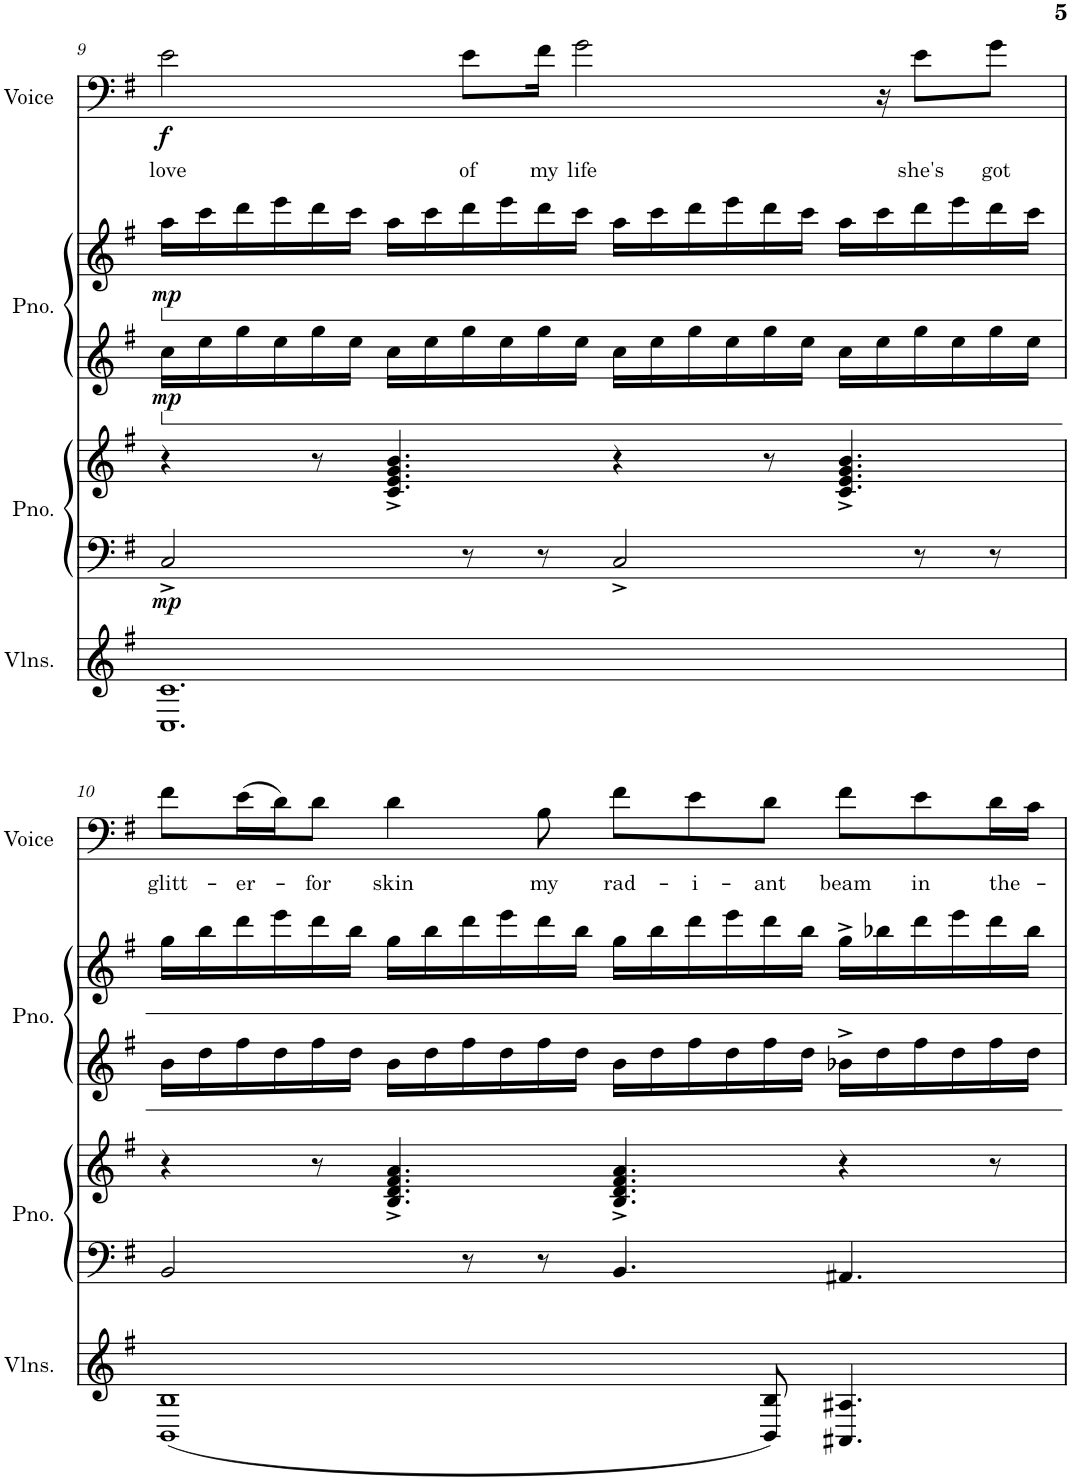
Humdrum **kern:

**kern	**kern	**kern	**dynam	**kern	**kern	**dynam	**kern	**text	**dynam
*part4	*part3	*part3	*part3	*part2	*part2	*part2	*part1	*part1	*part1
*staff6	*staff5	*staff4	*staff4/5	*staff3	*staff2	*staff2/3	*staff1	*staff1	*staff1
*I"Violins	*I"Piano	*	*	*I"Piano	*	*	*I"Voice	*	*
*I'Vlns.	*I'Pno.	*	*	*I'Pno.	*	*	*I'Voice	*	*
!!LO:PB:g=z
*clefG2	*clefF4	*clefG2	*	*clefG2	*clefG2	*	*clefF4	*	*
*k[f#]	*k[f#]	*k[f#]	*	*k[f#]	*k[f#]	*	*k[f#]	*	*
*M12/8	*M12/8	*M12/8	*	*M12/8	*M12/8	*	*M12/8	*	*
=9	=9	=9	=9	=9	=9	=9	=9	=9	=9
!	!	!	!LO:DY:b=2	!	!	!LO:DY:b=2	!	!LO:LY:b	!
!	!	!	!	!	!	!LO:DY:n=1:b	!	!	!LO:DY:b
1.C 1.c	2C^/	4r	mp	16cc\LL	16aa\LL	mp mp	2e\	love	f
.	.	.	.	16ee\	16ccc\	.	.	.	.
.	.	.	.	16gg\	16ddd\	.	.	.	.
.	.	.	.	16ee\	16eee\	.	.	.	.
.	.	8r	.	16gg\	16ddd\	.	.	.	.
.	.	.	.	16ee\JJ	16ccc\JJ	.	.	.	.
.	.	4.c/^ 4.e/^ 4.g/^ 4.b/^	.	16cc\LL	16aa\LL	.	.	.	.
.	.	.	.	16ee\	16ccc\	.	.	.	.
!	!	!	!	!	!	!	!	!LO:LY:b	!
.	8r	.	.	16gg\	16ddd\	.	8e\L	of	.
.	.	.	.	16ee\	16eee\	.	.	.	.
!	!	!	!	!	!	!	!	!LO:LY:b	!
.	8r	.	.	16gg\	16ddd\	.	16f#\Jk	my	.
!	!	!	!	!	!	!	!	!LO:LY:b	!
.	.	.	.	16ee\JJ	16ccc\JJ	.	2g\	life	.
.	2C^/	4r	.	16cc\LL	16aa\LL	.	.	.	.
.	.	.	.	16ee\	16ccc\	.	.	.	.
.	.	.	.	16gg\	16ddd\	.	.	.	.
.	.	.	.	16ee\	16eee\	.	.	.	.
.	.	8r	.	16gg\	16ddd\	.	.	.	.
.	.	.	.	16ee\JJ	16ccc\JJ	.	.	.	.
.	.	4.c/^ 4.e/^ 4.g/^ 4.b/^	.	16cc\LL	16aa\LL	.	.	.	.
.	.	.	.	16ee\	16ccc\	.	16r	.	.
!	!	!	!	!	!	!	!	!LO:LY:b	!
.	8r	.	.	16gg\	16ddd\	.	8e\L	she's	.
.	.	.	.	16ee\	16eee\	.	.	.	.
!	!	!	!	!	!	!	!	!LO:LY:b	!
.	8r	.	.	16gg\	16ddd\	.	8g\J	got	.
.	.	.	.	16ee\JJ	16ccc\JJ	.	.	.	.
!!LO:LB:g=z
=10	=10	=10	=10	=10	=10	=10	=10	=10	=10
!	!	!	!	!	!	!	!	!LO:LY:b	!
(1BB 1B	2BB/	4r	.	16b\LL	16gg\LL	.	8f#\L	glitt-	.
.	.	.	.	16dd\	16bb\	.	.	.	.
!	!	!	!	!	!	!	!	!LO:LY:b	!
.	.	.	.	16ff#\	16ddd\	.	(16e\L	-er-	.
.	.	.	.	16dd\	16eee\	.	16d\J)	.	.
!	!	!	!	!	!	!	!	!LO:LY:b	!
.	.	8r	.	16ff#\	16ddd\	.	8d\J	-for	.
.	.	.	.	16dd\JJ	16bb\JJ	.	.	.	.
!	!	!	!	!	!	!	!	!LO:LY:b	!
.	.	4.B/^ 4.d/^ 4.f#/^ 4.a/^	.	16b\LL	16gg\LL	.	4d\	skin	.
.	.	.	.	16dd\	16bb\	.	.	.	.
.	8r	.	.	16ff#\	16ddd\	.	.	.	.
.	.	.	.	16dd\	16eee\	.	.	.	.
!	!	!	!	!	!	!	!	!LO:LY:b	!
.	8r	.	.	16ff#\	16ddd\	.	8B\	my	.
.	.	.	.	16dd\JJ	16bb\JJ	.	.	.	.
!	!	!	!	!	!	!	!	!LO:LY:b	!
.	4.BB/	4.B/^ 4.d/^ 4.f#/^ 4.a/^	.	16b\LL	16gg\LL	.	8f#\L	rad-	.
.	.	.	.	16dd\	16bb\	.	.	.	.
!	!	!	!	!	!	!	!	!LO:LY:b	!
.	.	.	.	16ff#\	16ddd\	.	8e\	-i-	.
.	.	.	.	16dd\	16eee\	.	.	.	.
!	!	!	!	!	!	!	!	!LO:LY:b	!
8BB/ 8B/)	.	.	.	16ff#\	16ddd\	.	8d\J	-ant	.
.	.	.	.	16dd\JJ	16bb\JJ	.	.	.	.
!	!	!	!	!	!	!	!	!LO:LY:b	!
4.AA#X/ 4.A#X/	4.AA#X/	4r	.	16b-X^\LL	16gg^\LL	.	8f#\L	beam	.
.	.	.	.	16dd\	16bb-X\	.	.	.	.
!	!	!	!	!	!	!	!	!LO:LY:b	!
.	.	.	.	16ff#\	16ddd\	.	8e\	in	.
.	.	.	.	16dd\	16eee\	.	.	.	.
!	!	!	!	!	!	!	!	!LO:LY:b	!
.	.	8r	.	16ff#\	16ddd\	.	16d\L	the-	.
.	.	.	.	16dd\JJ	16bb-\JJ	.	16c\JJ	.	.
=	=	=	=	=	=	=	=	=	=
*-	*-	*-	*-	*-	*-	*-	*-	*-	*-
